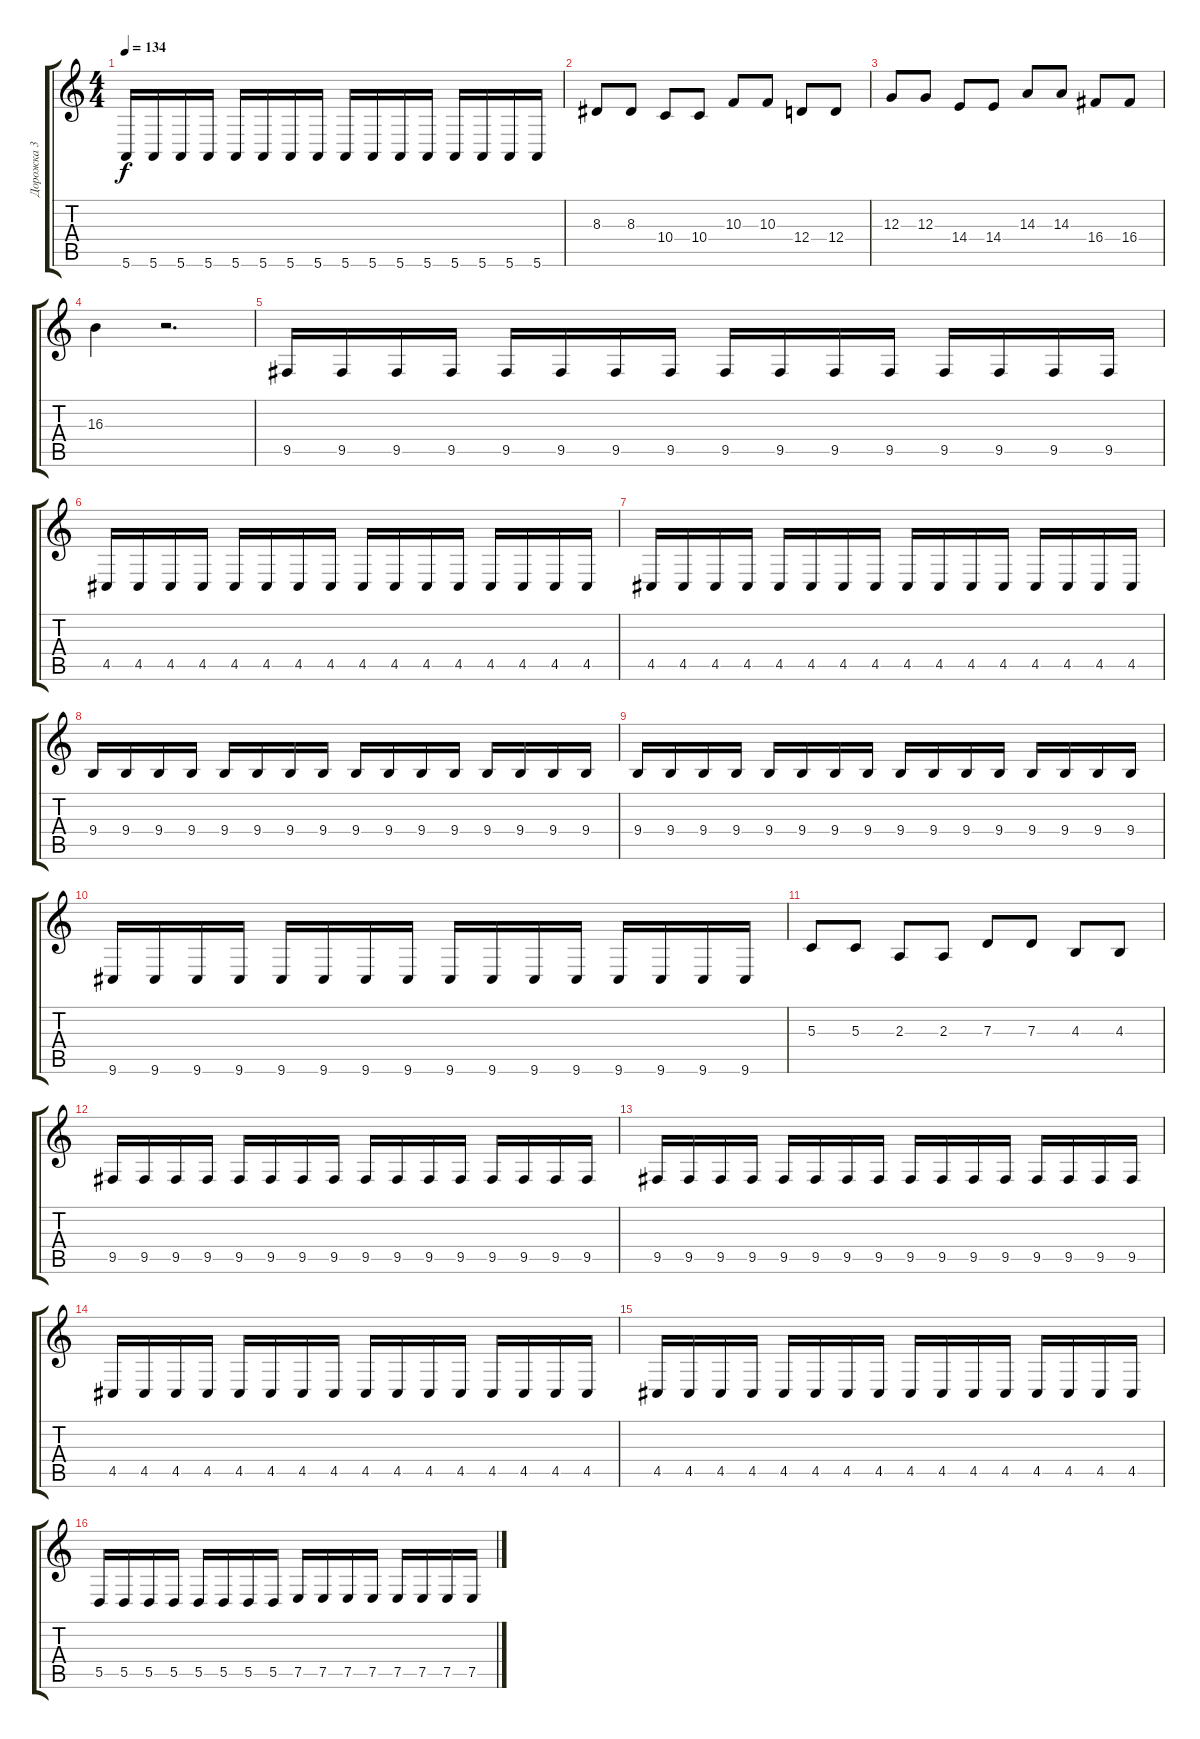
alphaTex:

\track ("Дорожка 3" "Дорожка 3") {instrument pizzicatostrings}
\staff {score tabs}
\tuning (E4 B3 G3 D3 A2 E2) {hide}
\ts (4 4)
\tempo 134
\clef g2
\ks c
5.6.16{dy f} 5.6.16 5.6.16 5.6.16 5.6.16 5.6.16 5.6.16 5.6.16 5.6.16 5.6.16 5.6.16 5.6.16 5.6.16 5.6.16 5.6.16 5.6.16 |
8.3.8{volume 11} 8.3.8 10.4.8 10.4.8 10.3.8 10.3.8 12.4.8 12.4.8 |
12.3.8 12.3.8 14.4.8 14.4.8 14.3.8 14.3.8 16.4.8 16.4.8 |
16.3.4 r.2{d volume 5} |
9.5.16 9.5.16 9.5.16 9.5.16 9.5.16 9.5.16 9.5.16 9.5.16 9.5.16 9.5.16 9.5.16 9.5.16 9.5.16 9.5.16 9.5.16 9.5.16 |
4.5.16 4.5.16 4.5.16 4.5.16 4.5.16 4.5.16 4.5.16 4.5.16 4.5.16 4.5.16 4.5.16 4.5.16 4.5.16 4.5.16 4.5.16 4.5.16 |
4.5.16 4.5.16 4.5.16 4.5.16 4.5.16 4.5.16 4.5.16 4.5.16 4.5.16 4.5.16 4.5.16 4.5.16 4.5.16 4.5.16 4.5.16 4.5.16 |
9.4.16 9.4.16 9.4.16 9.4.16 9.4.16 9.4.16 9.4.16 9.4.16 9.4.16 9.4.16 9.4.16 9.4.16 9.4.16 9.4.16 9.4.16 9.4.16 |
9.4.16 9.4.16 9.4.16 9.4.16 9.4.16 9.4.16 9.4.16 9.4.16 9.4.16 9.4.16 9.4.16 9.4.16 9.4.16 9.4.16 9.4.16 9.4.16 |
9.6.16 9.6.16 9.6.16 9.6.16 9.6.16 9.6.16 9.6.16 9.6.16 9.6.16 9.6.16 9.6.16 9.6.16 9.6.16 9.6.16 9.6.16 9.6.16 |
5.3.8{volume 11} 5.3.8 2.3.8 2.3.8 7.3.8 7.3.8 4.3.8 4.3.8 |
9.5.16{volume 5} 9.5.16 9.5.16 9.5.16 9.5.16 9.5.16 9.5.16 9.5.16 9.5.16 9.5.16 9.5.16 9.5.16 9.5.16 9.5.16 9.5.16 9.5.16 |
9.5.16 9.5.16 9.5.16 9.5.16 9.5.16 9.5.16 9.5.16 9.5.16 9.5.16 9.5.16 9.5.16 9.5.16 9.5.16 9.5.16 9.5.16 9.5.16 |
4.5.16 4.5.16 4.5.16 4.5.16 4.5.16 4.5.16 4.5.16 4.5.16 4.5.16 4.5.16 4.5.16 4.5.16 4.5.16 4.5.16 4.5.16 4.5.16 |
4.5.16 4.5.16 4.5.16 4.5.16 4.5.16 4.5.16 4.5.16 4.5.16 4.5.16 4.5.16 4.5.16 4.5.16 4.5.16 4.5.16 4.5.16 4.5.16 |
5.5.16 5.5.16 5.5.16 5.5.16 5.5.16 5.5.16 5.5.16 5.5.16 7.5.16 7.5.16 7.5.16 7.5.16 7.5.16 7.5.16 7.5.16 7.5.16
